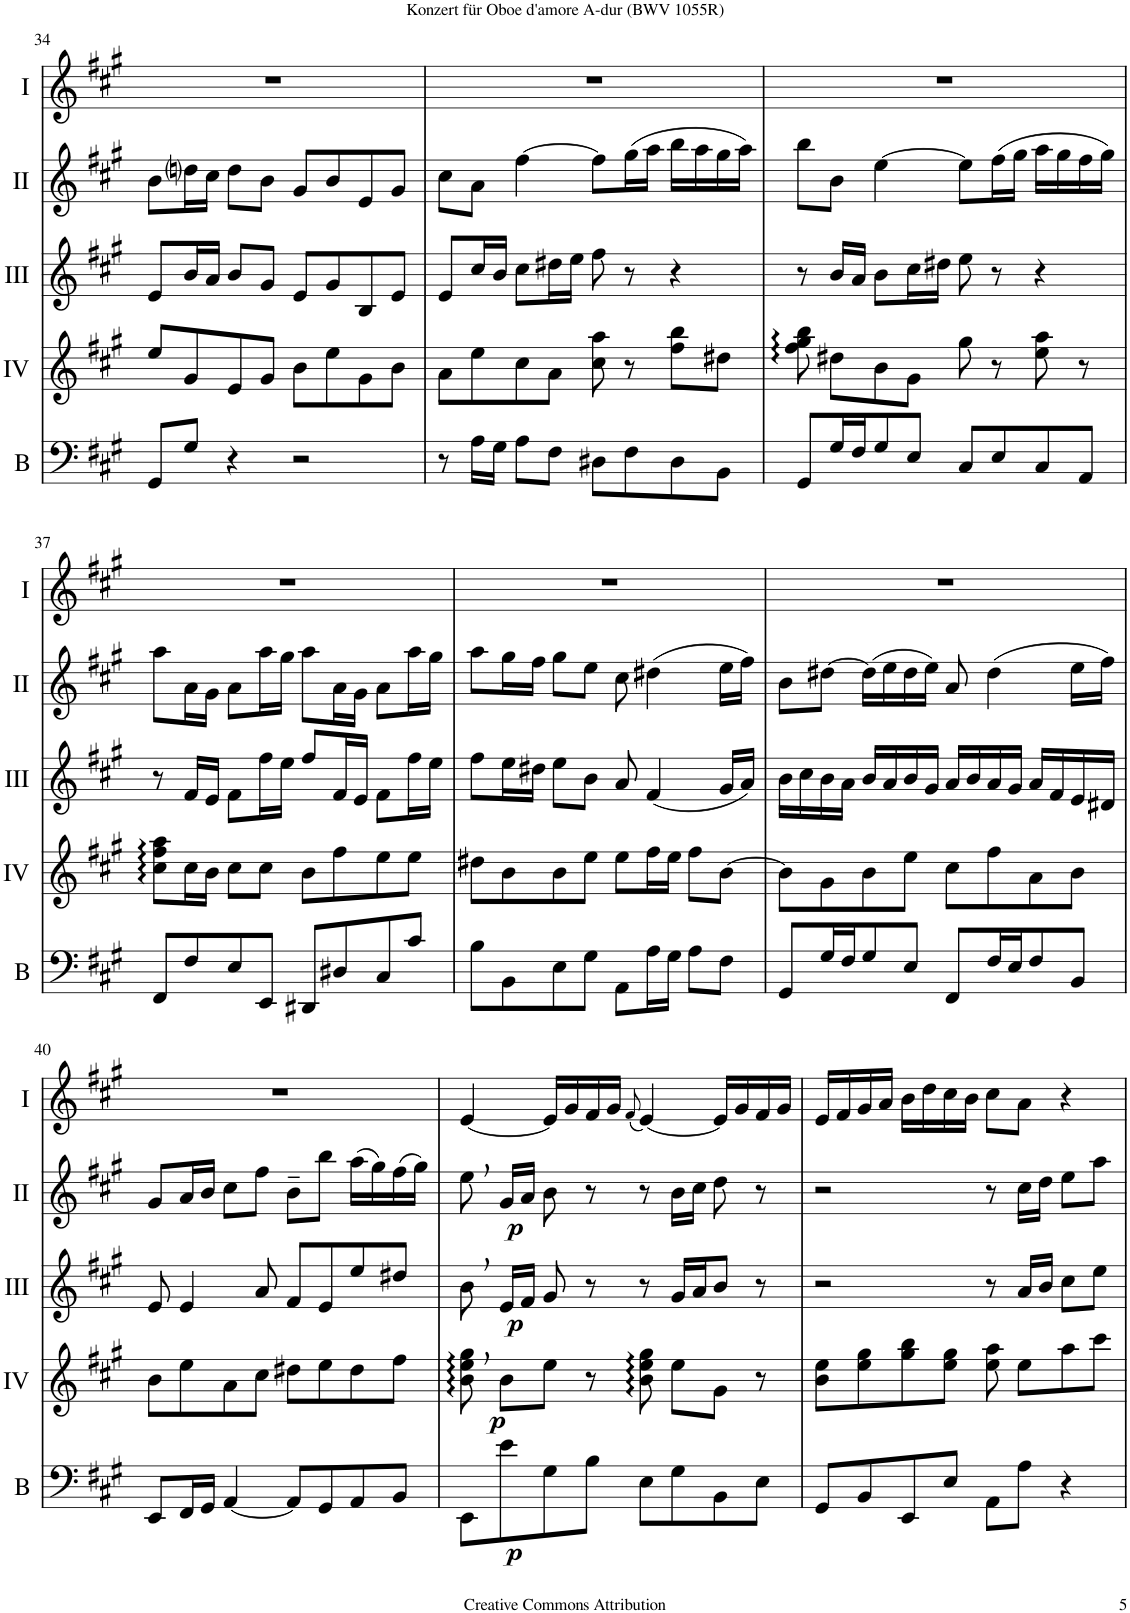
**kern	**dynam	**kern	**dynam	**kern	**dynam	**kern	**dynam	**kern
*part5	*part5	*part4	*part4	*part3	*part3	*part2	*part2	*part1
*staff5	*staff5	*staff4	*staff4	*staff3	*staff3	*staff2	*staff2	*staff1
*I"Bass	*	*I"Acc. 4	*	*I"Acc. 3	*	*I"Acc. 2	*	*I"Acc. 1
*I'B	*	*	*	*	*	*	*	*
!!LO:PB:g=z
*clefF4	*	*clefG2	*	*clefG2	*	*clefG2	*	*clefG2
*Trd7c12	*	*Trd7c12	*	*	*	*	*	*
*k[f#c#g#]	*	*k[f#c#g#]	*	*k[f#c#g#]	*	*k[f#c#g#]	*	*k[f#c#g#]
*M2/2	*	*M2/2	*	*M2/2	*	*M2/2	*	*M2/2
*met(c|)	*	*met(c|)	*	*met(c|)	*	*met(c|)	*	*met(c|)
=34	=34	=34	=34	=34	=34	=34	=34	=34
8GG#/L	.	8ee/L	.	8e/L	.	8b\L	.	1r
8G#/J	.	8g#/	.	16b/L	.	16ddni\L	.	.
.	.	.	.	16a/JJ	.	16cc#\JJ	.	.
4r	.	8e/	.	8b/L	.	8dd\L	.	.
.	.	8g#/J	.	8g#/J	.	8b\J	.	.
2r	.	8b\L	.	8e/L	.	8g#/L	.	.
.	.	8ee\	.	8g#/	.	8b/	.	.
.	.	8g#\	.	8B/	.	8e/	.	.
.	.	8b\J	.	8e/J	.	8g#/J	.	.
=35	=35	=35	=35	=35	=35	=35	=35	=35
8r	.	8a\L	.	8e/L	.	8cc#\L	.	1r
16A\LL	.	8ee\	.	16cc#/L	.	8a\J	.	.
16G#\JJ	.	.	.	16b/JJ	.	.	.	.
8A\L	.	8cc#\	.	8cc#\L	.	[4ff#\	.	.
8F#\J	.	8a\J	.	16dd#X\L	.	.	.	.
.	.	.	.	16ee\JJ	.	.	.	.
8D#X\L	.	8cc#\ 8aa\	.	8ff#\	.	8ff#\L]	.	.
8F#\	.	8r	.	8r	.	(16gg#\L	.	.
.	.	.	.	.	.	16aa\JJ	.	.
8D#\	.	8ff#\ 8bb\L	.	4r	.	16bb\LL	.	.
.	.	.	.	.	.	16aa\	.	.
8BB\J	.	8dd#X\J	.	.	.	16gg#\	.	.
.	.	.	.	.	.	16aa\JJ)	.	.
=36	=36	=36	=36	=36	=36	=36	=36	=36
8GG#/L	.	8ff#\ 8gg#\ 8bb\	.	8r	.	8bb\L	.	1r
16G#/L	.	8dd#X\L	.	16b/LL	.	8b\J	.	.
16F#/J	.	.	.	16a/JJ	.	.	.	.
8G#/	.	8b\	.	8b\L	.	[4ee\	.	.
8E/J	.	8g#\J	.	16cc#\L	.	.	.	.
.	.	.	.	16dd#X\JJ	.	.	.	.
8C#/L	.	8gg#\	.	8ee\	.	8ee\L]	.	.
8E/	.	8r	.	8r	.	(16ff#\L	.	.
.	.	.	.	.	.	16gg#\JJ	.	.
8C#/	.	8ee\ 8aa\	.	4r	.	16aa\LL	.	.
.	.	.	.	.	.	16gg#\	.	.
8AA/J	.	8r	.	.	.	16ff#\	.	.
.	.	.	.	.	.	16gg#\JJ)	.	.
!!LO:LB:g=z
=37	=37	=37	=37	=37	=37	=37	=37	=37
8FF#/L	.	8cc#\ 8ff#\ 8aa\L	.	8r	.	8aa\L	.	1r
8F#/	.	16cc#\L	.	16f#/LL	.	16a\L	.	.
.	.	16b\JJ	.	16e/JJ	.	16g#\JJ	.	.
8E/	.	8cc#\L	.	8f#\L	.	8a\L	.	.
8EE/J	.	8cc#\J	.	16ff#\L	.	16aa\L	.	.
.	.	.	.	16ee\JJ	.	16gg#\JJ	.	.
8DD#X/L	.	8b\L	.	8ff#/L	.	8aa\L	.	.
8D#X/	.	8ff#\	.	16f#/L	.	16a\L	.	.
.	.	.	.	16e/JJ	.	16g#\JJ	.	.
8C#/	.	8ee\	.	8f#\L	.	8a\L	.	.
8c#/J	.	8ee\J	.	16ff#\L	.	16aa\L	.	.
.	.	.	.	16ee\JJ	.	16gg#\JJ	.	.
=38	=38	=38	=38	=38	=38	=38	=38	=38
8B\L	.	8dd#X\L	.	8ff#\L	.	8aa\L	.	1r
8BB\	.	8b\	.	16ee\L	.	16gg#\L	.	.
.	.	.	.	16dd#X\JJ	.	16ff#\JJ	.	.
8E\	.	8b\	.	8ee\L	.	8gg#\L	.	.
8G#\J	.	8ee\J	.	8b\J	.	8ee\J	.	.
8AA\L	.	8ee\L	.	8a/	.	8cc#\	.	.
16A\L	.	16ff#\L	.	(4f#/	.	(4dd#X\	.	.
16G#\JJ	.	16ee\JJ	.	.	.	.	.	.
8A\L	.	8ff#\L	.	.	.	.	.	.
8F#\J	.	[8b\J	.	16g#/LL	.	16ee\LL	.	.
.	.	.	.	16a/JJ)	.	16ff#\JJ)	.	.
=39	=39	=39	=39	=39	=39	=39	=39	=39
8GG#/L	.	8b\L]	.	16b\LL	.	8b\L	.	1r
.	.	.	.	16cc#\	.	.	.	.
16G#/L	.	8g#\	.	16b\	.	[8dd#X\J	.	.
16F#/J	.	.	.	16a\JJ	.	.	.	.
8G#/	.	8b\	.	16b/LL	.	(16dd#\LL]	.	.
.	.	.	.	16a/	.	16ee\	.	.
8E/J	.	8ee\J	.	16b/	.	16dd#\	.	.
.	.	.	.	16g#/JJ	.	16ee\JJ)	.	.
8FF#/L	.	8cc#\L	.	16a/LL	.	8a/	.	.
.	.	.	.	16b/	.	.	.	.
16F#/L	.	8ff#\	.	16a/	.	(4dd#\	.	.
16E/J	.	.	.	16g#/JJ	.	.	.	.
8F#/	.	8a\	.	16a/LL	.	.	.	.
.	.	.	.	16f#/	.	.	.	.
8BB/J	.	8b\J	.	16e/	.	16ee\LL	.	.
.	.	.	.	16d#X/JJ	.	16ff#\JJ)	.	.
!!LO:LB:g=z
=40	=40	=40	=40	=40	=40	=40	=40	=40
8EE/L	.	8b\L	.	8e/	.	8g#/L	.	1r
16FF#/L	.	8ee\	.	4e/	.	16a/L	.	.
16GG#/JJ	.	.	.	.	.	16b/JJ	.	.
[4AA/	.	8a\	.	.	.	8cc#\L	.	.
.	.	8cc#\J	.	8a/	.	8ff#\J	.	.
8AA/L]	.	8dd#X\L	.	8f#/L	.	8b~\L	.	.
8GG#/	.	8ee\	.	8e/	.	8bb\J	.	.
8AA/	.	8dd#\	.	8ee/	.	(16aa\LL	.	.
.	.	.	.	.	.	16gg#\)	.	.
8BB/J	.	8ff#\J	.	8dd#X/J	.	(16ff#\	.	.
.	.	.	.	.	.	16gg#\JJ)	.	.
=41	=41	=41	=41	=41	=41	=41	=41	=41
8EE\L	.	8b\, 8ee\, 8gg#\,	.	8b,\	.	8ee,\	.	[4e/
!	!LO:DY:b	!	!LO:DY:b	!	!LO:DY:b	!	!LO:DY:b	!
8e\	p	8b\L	p	16e/LL	p	16g#/LL	p	.
.	.	.	.	16f#/JJ	.	16a/JJ	.	.
8G#\	.	8ee\J	.	8g#/	.	8b\	.	16e/LL]
.	.	.	.	.	.	.	.	16g#/
8B\J	.	8r	.	8r	.	8r	.	16f#/
.	.	.	.	.	.	.	.	16g#/JJ
.	.	.	.	.	.	.	.	(8qf#/
8E\L	.	8b\ 8ee\ 8gg#\	.	8r	.	8r	.	[4e/)
8G#\	.	8ee\L	.	16g#/LL	.	16b\LL	.	.
.	.	.	.	16a/J	.	16cc#\JJ	.	.
8BB\	.	8g#\J	.	8b/J	.	8dd\	.	16e/LL]
.	.	.	.	.	.	.	.	16g#/
8E\J	.	8r	.	8r	.	8r	.	16f#/
.	.	.	.	.	.	.	.	16g#/JJ
=42	=42	=42	=42	=42	=42	=42	=42	=42
8GG#/L	.	8b\ 8ee\L	.	2r	.	2r	.	16e/LL
.	.	.	.	.	.	.	.	16f#/
8BB/	.	8ee\ 8gg#\	.	.	.	.	.	16g#/
.	.	.	.	.	.	.	.	16a/JJ
8EE/	.	8gg#\ 8bb\	.	.	.	.	.	16b\LL
.	.	.	.	.	.	.	.	16dd\
8E/J	.	8ee\ 8gg#\J	.	.	.	.	.	16cc#\
.	.	.	.	.	.	.	.	16b\JJ
8AA\L	.	8ee\ 8aa\	.	8r	.	8r	.	8cc#\L
8A\J	.	8ee\L	.	16a/LL	.	16cc#\LL	.	8a\J
.	.	.	.	16b/JJ	.	16dd\JJ	.	.
4r	.	8aa\	.	8cc#\L	.	8ee\L	.	4r
.	.	8ccc#\J	.	8ee\J	.	8aa\J	.	.
=	=	=	=	=	=	=	=	=
*-	*-	*-	*-	*-	*-	*-	*-	*-
